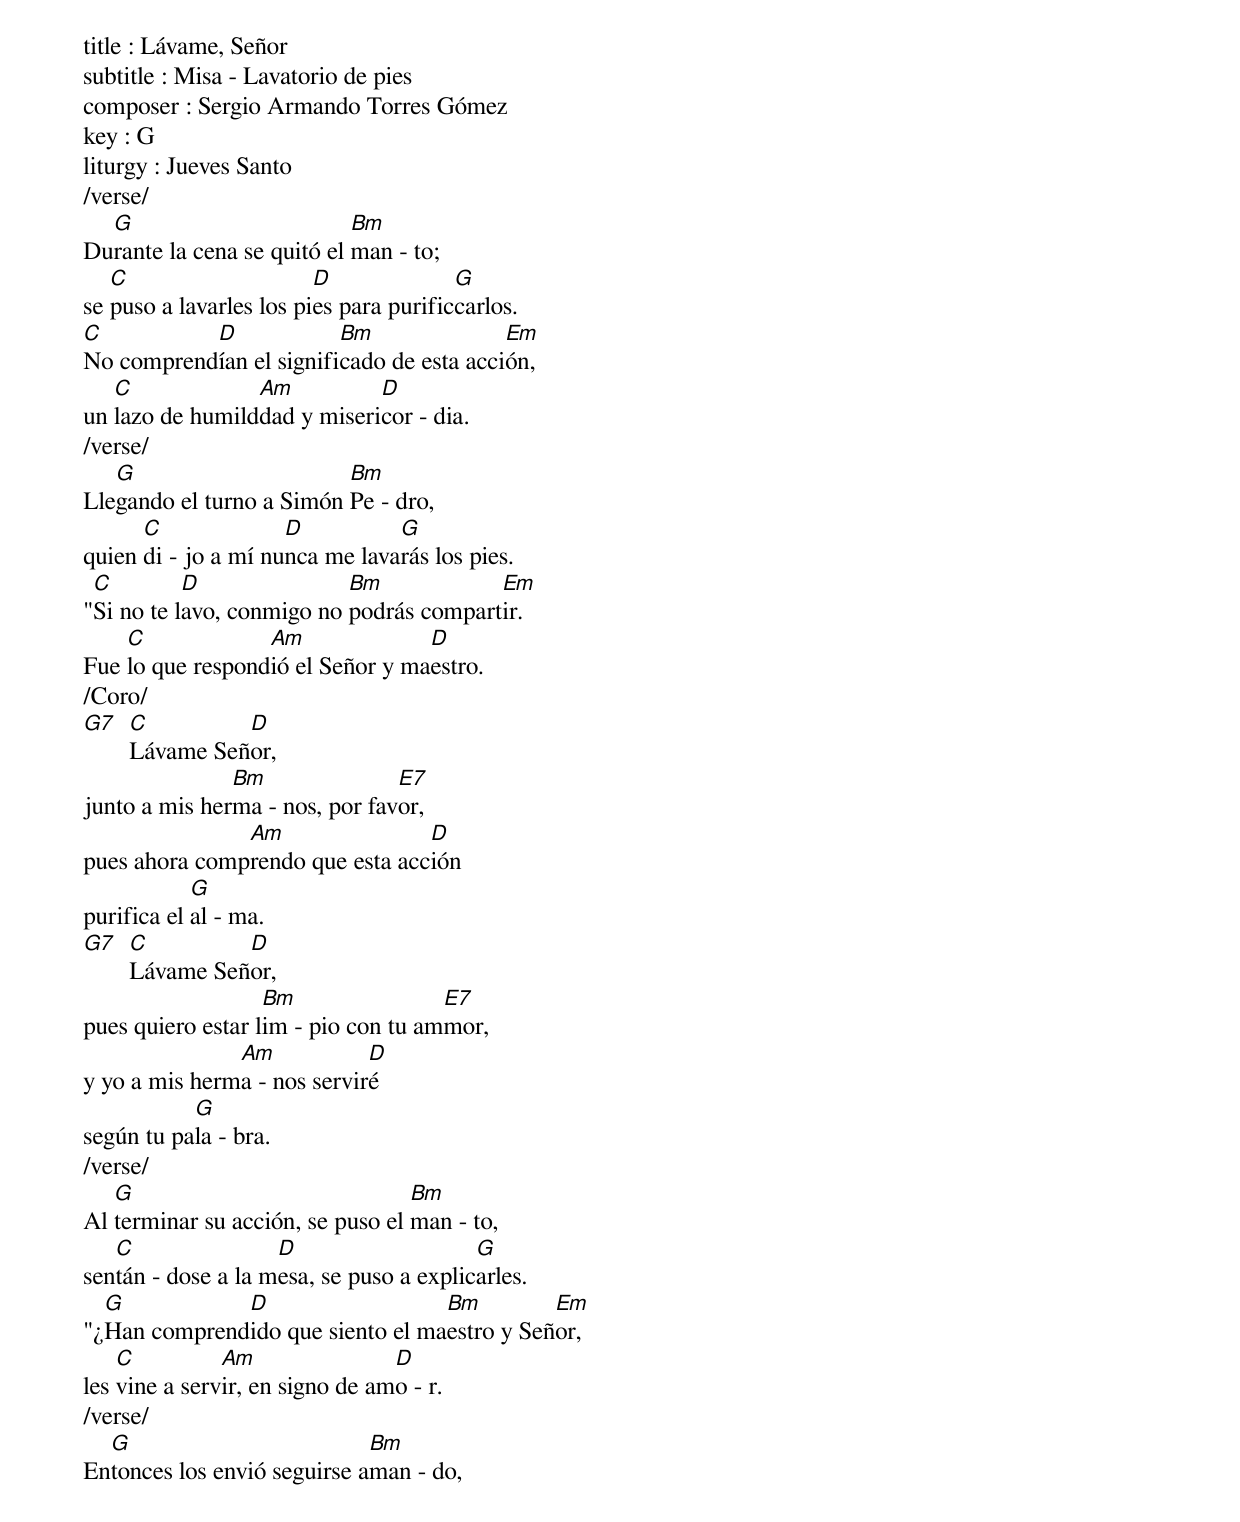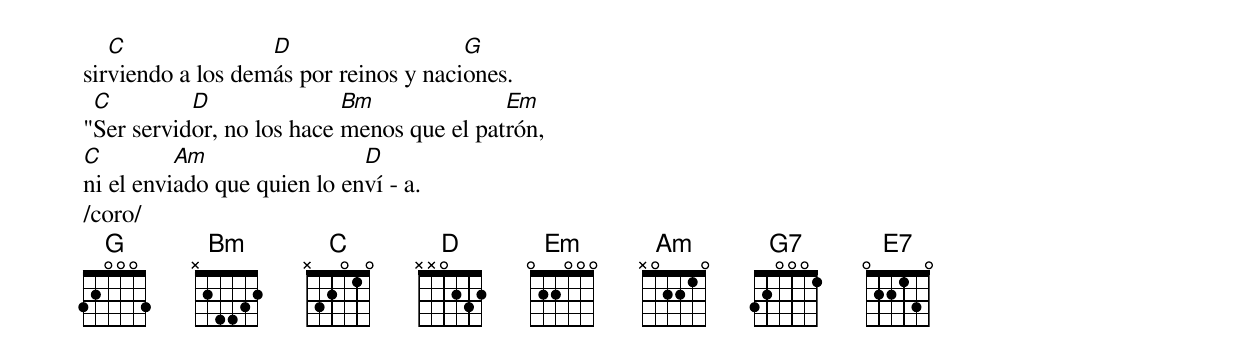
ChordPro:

title : Lávame, Señor
subtitle : Misa - Lavatorio de pies
composer : Sergio Armando Torres Gómez
key : G
liturgy : Jueves Santo
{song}
/verse/
Du[G]rante la cena se quitó el [Bm]man - to;
se [C]puso a lavarles los pi[D]es para purific[G]carlos.
[C]No comprend[D]ían el signifi[Bm]cado de esta acci[Em]ón,
un [C]lazo de humild[Am]dad y miseri[D]cor - dia.
/verse/
Lle[G]gando el turno a Simón [Bm]Pe - dro,
quien [C]di - jo a mí nu[D]nca me lava[G]rás los pies.
"[C]Si no te l[D]avo, conmigo no [Bm]podrás compart[Em]ir.
Fue [C]lo que respond[Am]ió el Señor y ma[D]estro.
/Coro/
[G7]  [C]Lávame Señ[D]or,
junto a mis her[Bm]ma - nos, por fav[E7]or,
pues ahora comp[Am]rendo que esta acc[D]ión
purifica el [G]al - ma.
[G7]  [C]Lávame Señ[D]or,
pues quiero estar l[Bm]im - pio con tu am[E7]mor,
y yo a mis herm[Am]a - nos servir[D]é
según tu pa[G]la - bra.
/verse/
Al [G]terminar su acción, se puso el [Bm]man - to,
sen[C]tán - dose a la m[D]esa, se puso a explic[G]arles.
"¿[G]Han comprend[D]ido que siento el ma[Bm]estro y Señ[Em]or,
les [C]vine a serv[Am]ir, en signo de am[D]o - r.
/verse/
En[G]tonces los envió seguirse a[Bm]man - do,
sir[C]viendo a los dem[D]ás por reinos y naci[G]ones.
"[C]Ser servid[D]or, no los hace [Bm]menos que el pat[Em]rón,
[C]ni el envi[Am]ado que quien lo en[D]ví - a.
/coro/
